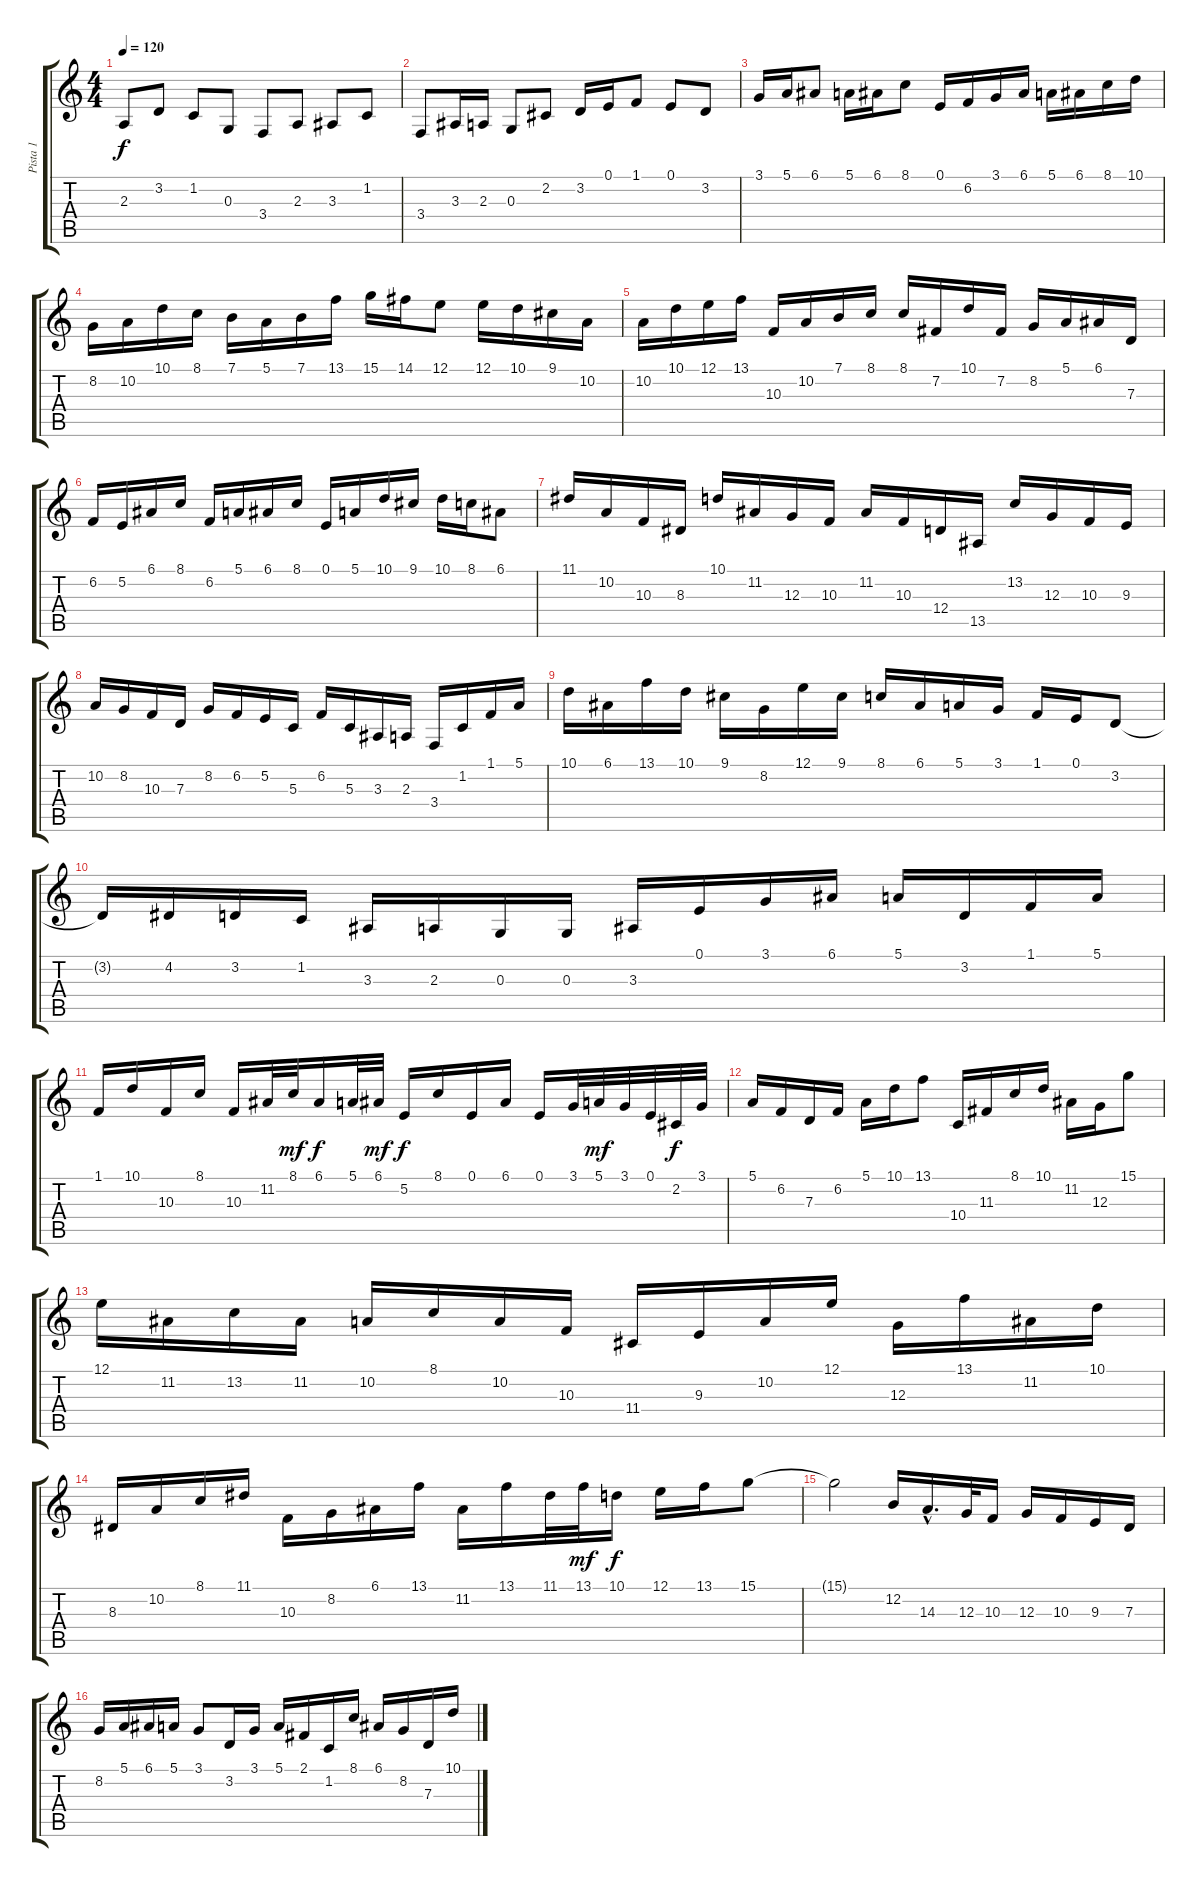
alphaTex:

\track ("Pista 1" "Pista 1") {instrument acousticgrandpiano}
\staff {score tabs}
\tuning (E4 B3 G3 D3 A2 E2) {hide}
\ts (4 4)
\tempo 120
\clef g2
\ks c
2.3.8{dy f instrument acousticgrandpiano} 3.2.8 1.2.8 0.3.8 3.4.8 2.3.8 3.3.8 1.2.8 |
3.4.8 3.3.16 2.3.16 0.3.8 2.2.8 3.2.16 0.1.16 1.1.8 0.1.8 3.2.8 |
3.1.16 5.1.16 6.1.8 5.1.16 6.1.16 8.1.8 0.1.16 6.2.16 3.1.16 6.1.16 5.1.16 6.1.16 8.1.16 10.1.16 |
8.2.16 10.2.16 10.1.16 8.1.16 7.1.16 5.1.16 7.1.16 13.1.16 15.1.16 14.1.16 12.1.8 12.1.16 10.1.16 9.1.16 10.2.16 |
10.2.16 10.1.16 12.1.16 13.1.16 10.3.16 10.2.16 7.1.16 8.1.16 8.1.16 7.2.16 10.1.16 7.2.16 8.2.16 5.1.16 6.1.16 7.3.16 |
6.2.16 5.2.16 6.1.16 8.1.16 6.2.16 5.1.16 6.1.16 8.1.16 0.1.16 5.1.16 10.1.16 9.1.16 10.1.16 8.1.16 6.1.8 |
11.1.16 10.2.16 10.3.16 8.3.16 10.1.16 11.2.16 12.3.16 10.3.16 11.2.16 10.3.16 12.4.16 13.5.16 13.2.16 12.3.16 10.3.16 9.3.16 |
10.2.16 8.2.16 10.3.16 7.3.16 8.2.16 6.2.16 5.2.16 5.3.16 6.2.16 5.3.16 3.3.16 2.3.16 3.4.16 1.2.16 1.1.16 5.1.16 |
10.1.16 6.1.16 13.1.16 10.1.16 9.1.16 8.2.16 12.1.16 9.1.16 8.1.16 6.1.16 5.1.16 3.1.16 1.1.16 0.1.16 3.2.8 |
3.2{t}.16 4.2.16 3.2.16 1.2.16 3.3.16 2.3.16 0.3.16 0.3.16 3.3.16 0.1.16 3.1.16 6.1.16 5.1.16 3.2.16 1.1.16 5.1.16 |
1.1.16 10.1.16 10.3.16 8.1.16 10.3.16 11.2.32 8.1.32{dy mf} 6.1.16{dy f} 5.1.32 6.1.32{dy mf} 5.2.16{dy f} 8.1.16 0.1.16 6.1.16 0.1.16 3.1.32 5.1.32{dy mf} 3.1.32 0.1.32 2.2.32{dy f} 3.1.32 |
5.1.16 6.2.16 7.3.16 6.2.16 5.1.16 10.1.16 13.1.8 10.4.16 11.3.16 8.1.16 10.1.16 11.2.16 12.3.16 15.1.8 |
12.1.16 11.2.16 13.2.16 11.2.16 10.2.16 8.1.16 10.2.16 10.3.16 11.4.16 9.3.16 10.2.16 12.1.16 12.3.16 13.1.16 11.2.16 10.1.16 |
8.3.16 10.2.16 8.1.16 11.1.16 10.3.16 8.2.16 6.1.16 13.1.16 11.2.16 13.1.16 11.1.32 13.1.32{dy mf} 10.1.16{dy f} 12.1.16 13.1.16 15.1.8 |
15.1{t}.2 12.2.16 14.3{hac}.16{d} 12.3.32 10.3.16 12.3.16 10.3.16 9.3.16 7.3.16 |
8.2.16 5.1.16 6.1.16 5.1.16 3.1.8 3.2.16 3.1.16 5.1.16 2.1.16 1.2.16 8.1.16 6.1.16 8.2.16 7.3.16 10.1.16
